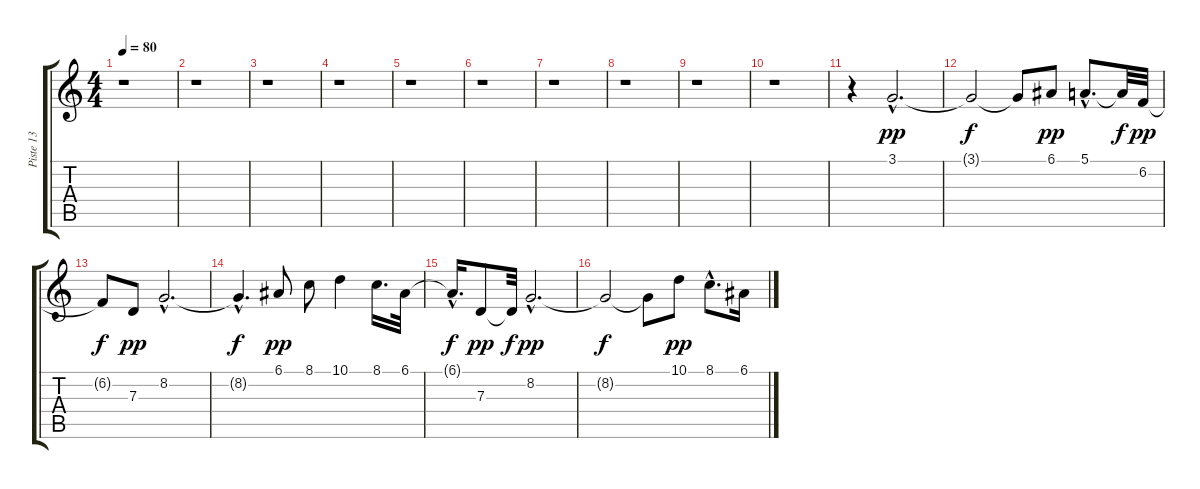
\track ("Piste 13" "Piste 13") {instrument englishhorn}
\staff {score tabs}
\tuning (E4 B3 G3 D3 A2 E2) {hide}
\ts (4 4)
\tempo 80
\clef g2
\ks c
r.1{dy f} |
r.1 |
r.1 |
r.1 |
r.1 |
r.1 |
r.1 |
r.1 |
r.1 |
r.1 |
r.4 3.1{hac}.2{d dy pp} |
3.1{t}.2{dy f} 3.1{t}.8 6.1.8{dy pp} 5.1{hac}.8{d} 5.1{t}.32{dy f} 6.2.32{dy pp} |
6.2{t}.8{dy f} 7.3.8{dy pp} 8.2{hac}.2{d} |
8.2{hac t}.4{d dy f} 6.1.8{dy pp} 8.1.8 10.1.4 8.1.16{d} 6.1.32 |
6.1{hac t}.16{d dy f} 7.3.8{dy pp} 7.3{t}.32{dy f} 8.2{hac}.2{d dy pp} |
8.2{t}.2{dy f} 8.2{t}.8 10.1.8{dy pp} 8.1{hac}.8{d} 6.1.16
